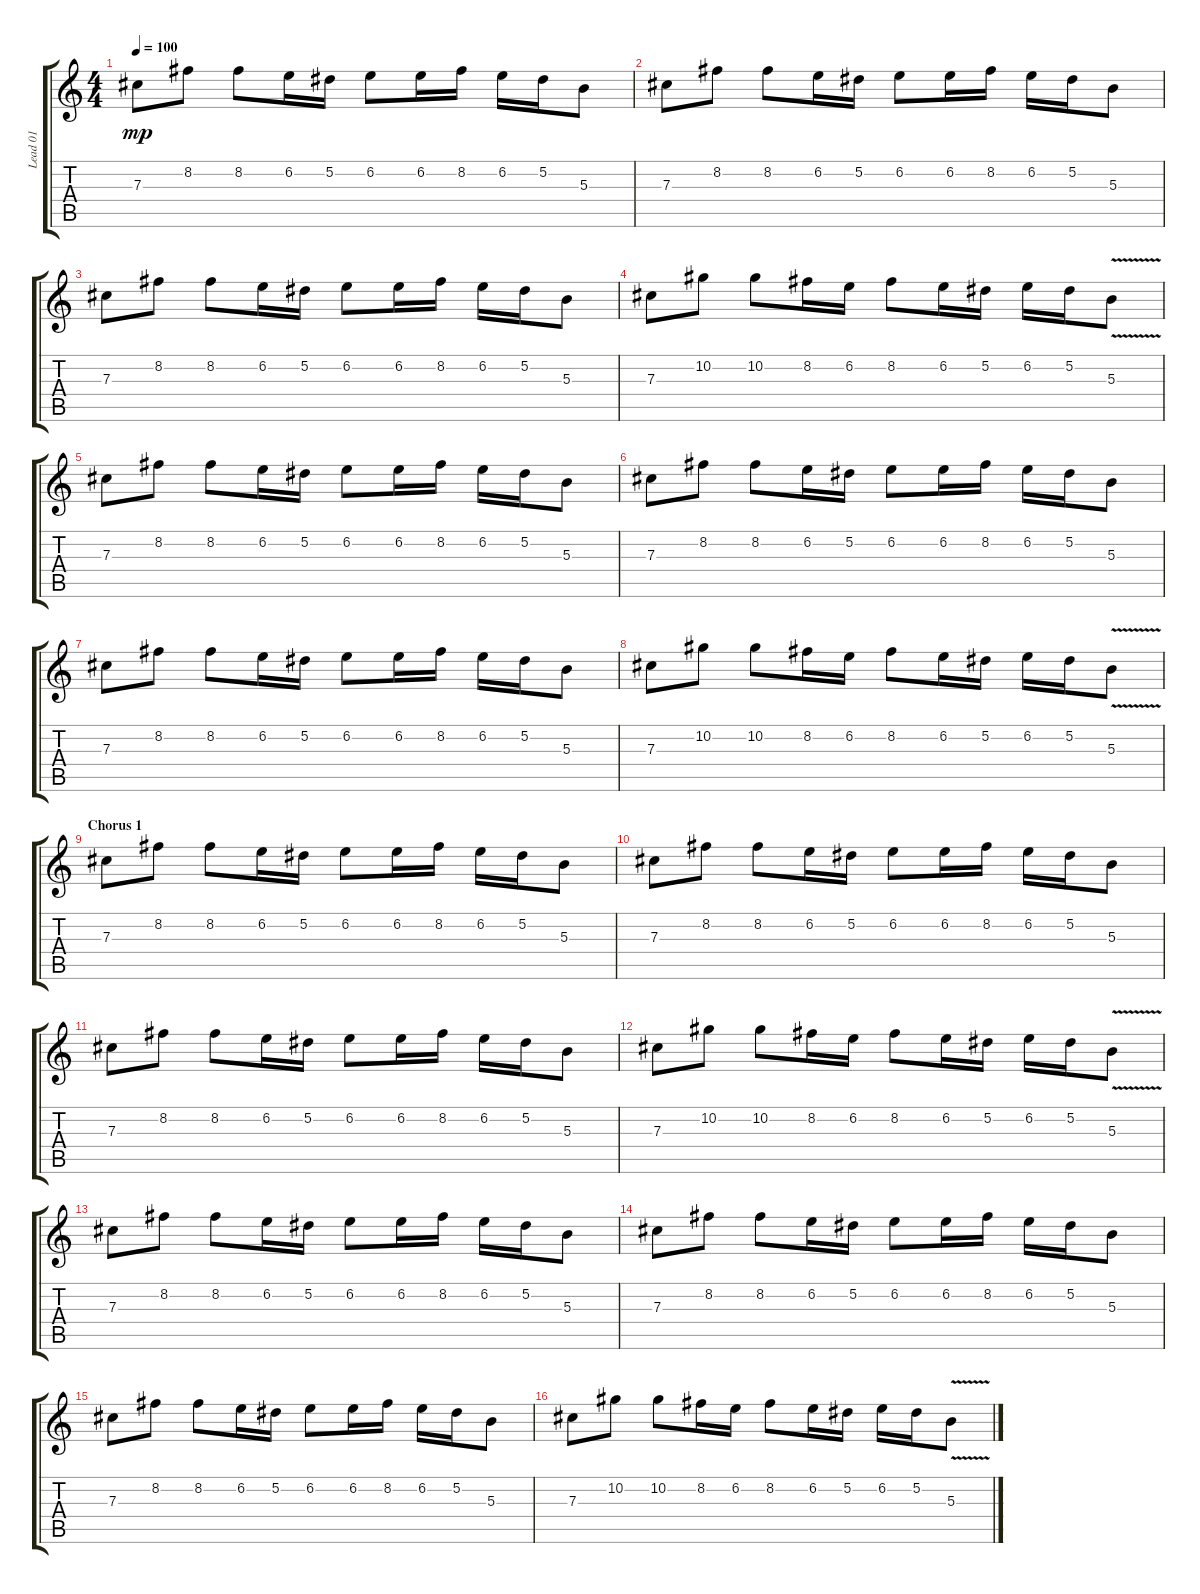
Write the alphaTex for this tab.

\track ("Lead 01" "Lead 01") {instrument distortionguitar}
\staff {score tabs}
\tuning (Eb4 Bb3 Gb3 Db3 Ab2 Db2) {hide}
\ts (4 4)
\tempo 100
\clef g2
\ks c
7.3.8{dy mp} 8.2.8 8.2.8 6.2.16 5.2.16 6.2.8 6.2.16 8.2.16 6.2.16 5.2.16 5.3.8 |
7.3.8 8.2.8 8.2.8 6.2.16 5.2.16 6.2.8 6.2.16 8.2.16 6.2.16 5.2.16 5.3.8 |
7.3.8 8.2.8 8.2.8 6.2.16 5.2.16 6.2.8 6.2.16 8.2.16 6.2.16 5.2.16 5.3.8 |
7.3.8 10.2.8 10.2.8 8.2.16 6.2.16 8.2.8 6.2.16 5.2.16 6.2.16 5.2.16 5.3{v}.8 |
7.3.8 8.2.8 8.2.8 6.2.16 5.2.16 6.2.8 6.2.16 8.2.16 6.2.16 5.2.16 5.3.8 |
7.3.8 8.2.8 8.2.8 6.2.16 5.2.16 6.2.8 6.2.16 8.2.16 6.2.16 5.2.16 5.3.8 |
7.3.8 8.2.8 8.2.8 6.2.16 5.2.16 6.2.8 6.2.16 8.2.16 6.2.16 5.2.16 5.3.8 |
7.3.8 10.2.8 10.2.8 8.2.16 6.2.16 8.2.8 6.2.16 5.2.16 6.2.16 5.2.16 5.3{v}.8 |
\section ("" "Chorus 1")
7.3.8 8.2.8 8.2.8 6.2.16 5.2.16 6.2.8 6.2.16 8.2.16 6.2.16 5.2.16 5.3.8 |
7.3.8 8.2.8 8.2.8 6.2.16 5.2.16 6.2.8 6.2.16 8.2.16 6.2.16 5.2.16 5.3.8 |
7.3.8 8.2.8 8.2.8 6.2.16 5.2.16 6.2.8 6.2.16 8.2.16 6.2.16 5.2.16 5.3.8 |
7.3.8 10.2.8 10.2.8 8.2.16 6.2.16 8.2.8 6.2.16 5.2.16 6.2.16 5.2.16 5.3{v}.8 |
7.3.8 8.2.8 8.2.8 6.2.16 5.2.16 6.2.8 6.2.16 8.2.16 6.2.16 5.2.16 5.3.8 |
7.3.8 8.2.8 8.2.8 6.2.16 5.2.16 6.2.8 6.2.16 8.2.16 6.2.16 5.2.16 5.3.8 |
7.3.8 8.2.8 8.2.8 6.2.16 5.2.16 6.2.8 6.2.16 8.2.16 6.2.16 5.2.16 5.3.8 |
7.3.8 10.2.8 10.2.8 8.2.16 6.2.16 8.2.8 6.2.16 5.2.16 6.2.16 5.2.16 5.3{v}.8
